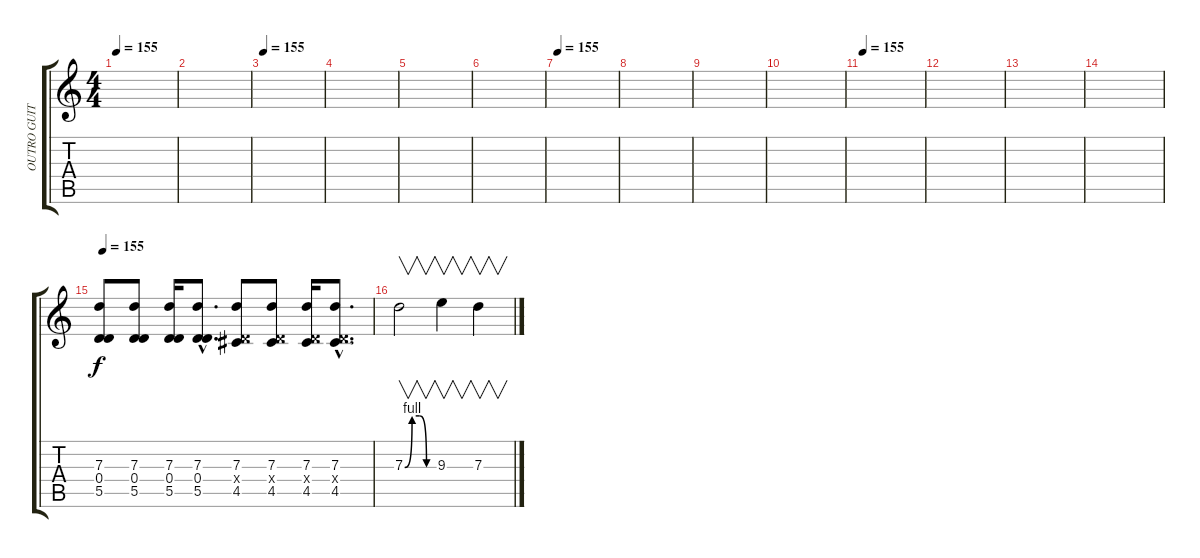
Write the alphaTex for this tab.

\track ("OUTRO GUITAR" "OUTRO GUIT") {instrument distortionguitar}
\staff {score tabs}
\tuning (E4 B3 G3 D3 A2 E2) {hide}
\ts (4 4)
\tempo 155
\clef g2
\ks c
|
|
\tempo 155
|
|
|
|
\tempo 155
|
|
|
|
\tempo 155
|
|
|
|
\tempo 155
(7.3 0.4 5.5).8{instrument distortionguitar} (7.3 0.4 5.5).8 (7.3 0.4 5.5).16 (7.3{hac} 0.4{hac} 5.5{hac}).8{d} (7.3 0.4{x} 4.5).8 (7.3 0.4{x} 4.5).8 (7.3 0.4{x} 4.5).16 (7.3{hac} 0.4{hac x} 4.5{hac}).8{d} |
7.3{be (custom 0 0 15 4 30 4 45 0 60 0)}.2{v} 9.3.4{v} 7.3.4{v}
